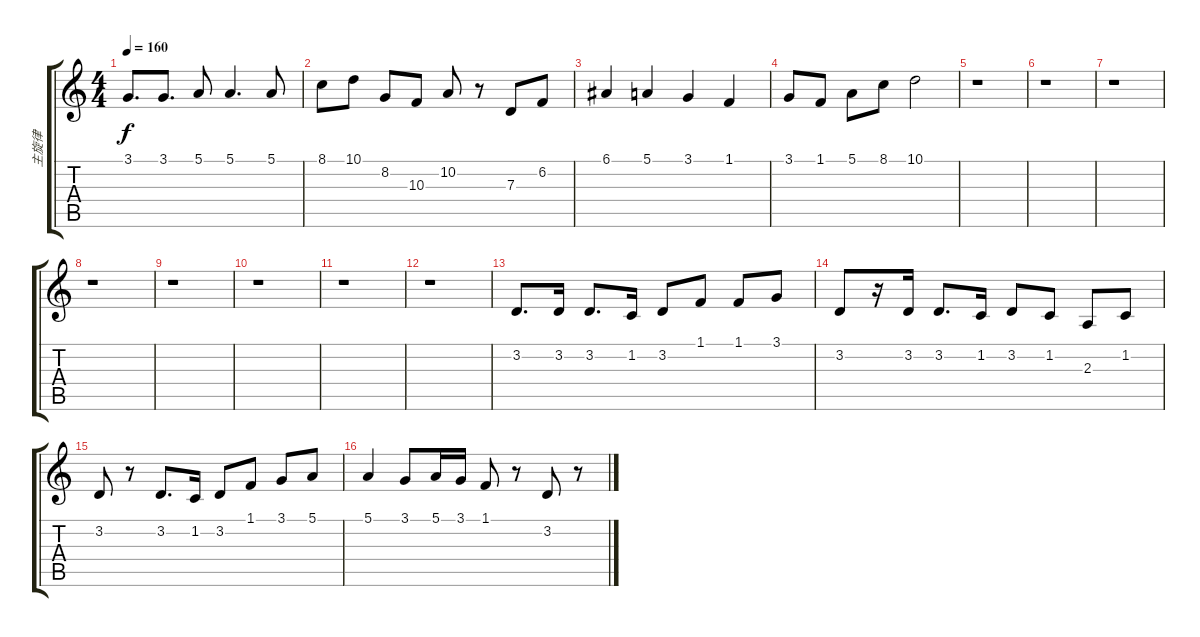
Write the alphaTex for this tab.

\track ("主旋律" "主旋律") {instrument violin}
\staff {score tabs}
\tuning (E4 B3 G3 D3 A2 E2) {hide}
\ts (4 4)
\tempo 160
\clef g2
\ks c
3.1.8{d dy f} 3.1.8{d} 5.1.8 5.1.4{d} 5.1.8 |
8.1.8 10.1.8 8.2.8 10.3.8 10.2.8 r.8 7.3.8 6.2.8 |
6.1.4 5.1.4 3.1.4 1.1.4 |
3.1.8 1.1.8 5.1.8 8.1.8 10.1.2 |
r.1 |
r.1 |
r.1 |
r.1 |
r.1 |
r.1 |
r.1 |
r.1 |
3.2.8{d} 3.2.16 3.2.8{d} 1.2.16 3.2.8 1.1.8 1.1.8 3.1.8 |
3.2.8 r.16 3.2.16 3.2.8{d} 1.2.16 3.2.8 1.2.8 2.3.8 1.2.8 |
3.2.8 r.8 3.2.8{d} 1.2.16 3.2.8 1.1.8 3.1.8 5.1.8 |
5.1.4 3.1.8 5.1.16 3.1.16 1.1.8 r.8 3.2.8 r.8
